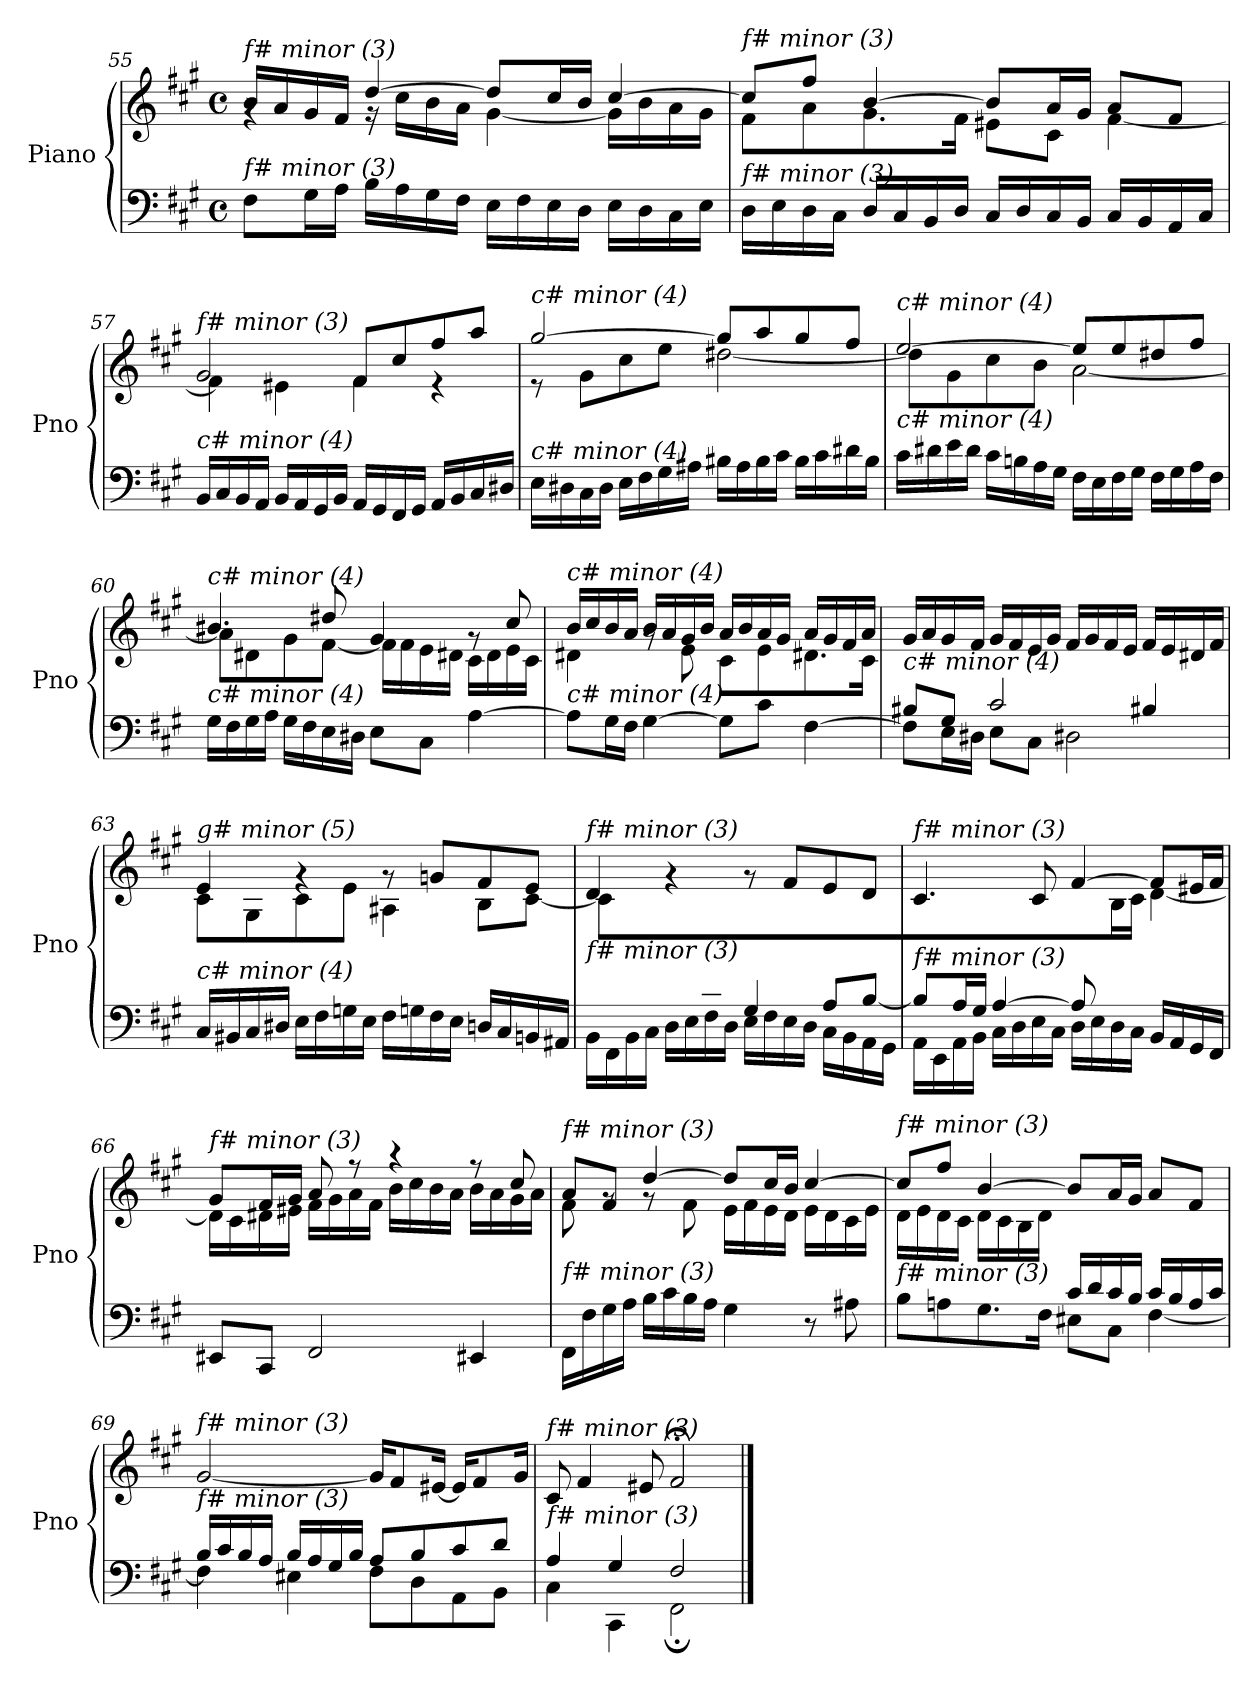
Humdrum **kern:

**kern	**kern
*part1	*part1
*staff2	*staff1
*I"Piano	*
*I'Pno	*
!!LO:LB:g=z
*clefF4	*clefG2
*k[f#c#g#]	*k[f#c#g#]
*M4/4	*M4/4
*met(c)	*met(c)
=55	=55
*	*^
!	!LO:TX:i:t=f# minor (3)	!
!LO:TX:i:t=f# minor (3)	!	!
8F#\L	16b/LL	4rg
.	16a/	.
16G#\L	16g#/	.
16A\JJ	16f#/JJ	.
16B\LL	[4dd/	16r
16A\	.	16cc#\LL
16G#\	.	16b\
16F#\JJ	.	16a\JJ
16E\LL	8dd/L]	[4g#\
16F#\	.	.
16E\	16cc#/L	.
16D\JJ	16b/JJ	.
16E\LL	[4cc#/	16g#\LL]
16D\	.	16b\
16C#\	.	16a\
16E\JJ	.	16g#\JJ
=56	=56	=56
!	!LO:TX:i:t=f# minor (3)	!
!LO:TX:i:t=f# minor (3)	!	!
16D\LL	8cc#/L]	8f#\L
16E\	.	.
16D\	8ff#/J	8a\
16C#\JJ	.	.
16D/LL	[4b/	8.g#\
16C#/	.	.
16BB/	.	.
16D/JJ	.	16f#\Jk
16C#/LL	8b/L]	8e#X\L
16D/	.	.
16C#/	16a/L	8c#\J
16BB/JJ	16g#/JJ	.
16C#/LL	8a/L	[4f#\
16BB/	.	.
16AA/	8f#/J	.
16C#/JJ	.	.
=57	=57	=57
!	!LO:TX:i:t=f# minor (3)	!
!LO:TX:i:t=c# minor (4)	!	!
16BB/LL	2g#/	4f#\]
16C#/	.	.
16BB/	.	.
16AA/JJ	.	.
16BB/LL	.	4e#X\
16AA/	.	.
16GG#/	.	.
16BB/JJ	.	.
16AA/LL	8f#/L	4f#\
16GG#/	.	.
16FF#/	8cc#/	.
16GG#/JJ	.	.
16AA/LL	8ff#/	4r
16BB/	.	.
16C#/	8aa/J	.
16D#X/JJ	.	.
!!LO:LB:g=z	!!
=58	=58	=58
!	!LO:TX:i:t=c# minor (4)	!
!LO:TX:i:t=c# minor (4)	!	!
16E\LL	[2gg#/	8r
16D#X\	.	.
16C#\	.	8g#\L
16D#\JJ	.	.
16E\LL	.	8cc#\
16F#\	.	.
16G#\	.	8ee\J
16A#X\JJ	.	.
16B#X\LL	8gg#/L]	[2dd#X\
16A#\	.	.
16B#\	8aa/	.
16c#\JJ	.	.
16B#\LL	8gg#/	.
16c#\	.	.
16d#X\	8ff#/J	.
16B#\JJ	.	.
=59	=59	=59
!	!LO:TX:i:t=c# minor (4)	!
!LO:TX:i:t=c# minor (4)	!	!
16c#\LL	[2ee/	8dd#\L]
16d#X\	.	.
16e\	.	8g#\
16d#\JJ	.	.
16c#\LL	.	8cc#\
16Bn\	.	.
16A\	.	8b\J
16G#\JJ	.	.
16F#\LL	8ee/L]	[2a\
16E\	.	.
16F#\	8ee/	.
16G#\JJ	.	.
16F#\LL	8dd#X/	.
16G#\	.	.
16A\	8ff#/J	.
16F#\JJ	.	.
=60	=60	=60
!	!LO:TX:i:t=c# minor (4)	!
!LO:TX:i:t=c# minor (4)	!	!
16G#\LL	4.b#X/	8a\L]
16F#\	.	.
16G#\	.	8d#X\
16A\JJ	.	.
16G#\LL	.	8g#\
16F#\	.	.
16E\	8dd#X/	[8f#\J
16D#X\JJ	.	.
8E\L	4g#/	16f#\LL]
.	.	16f#\
8C#\J	.	16e\
.	.	16d#X\JJ
[4A\	8rg	16c#\LL
.	.	16d#\
.	8cc#/	16e\
.	.	16c#\JJ
!!LO:PB:g=z	!!
=61	=61	=61
!	!LO:TX:i:t=c# minor (4)	!
!LO:TX:i:t=c# minor (4)	!	!
8A\L]	16b/LL	4d#X\
.	16cc#/	.
16G#\L	16b/	.
16F#\JJ	16a/JJ	.
[4G#\	16b/LL	8rg
.	16a/	.
.	16g#/	8e\
.	16b/JJ	.
8G#\L]	16a/LL	8c#\L
.	16b/	.
8c#\J	16a/	8e\
.	16g#/JJ	.
[4F#\	16a/LL	8.d#X\
.	16g#/	.
.	16f#/	.
.	16a/JJ	16c#\Jk
=62	=62	=62
*^	*	*
!	!	!LO:TX:i:t=c# minor (4)	!
!LO:TX:i:t=c# minor (4)	!	!	!
*	*	*v	*v
8B#X/L	8F#\L]	16g#/LL
.	.	16a/
8G#/J	16E\L	16g#/
.	16D#X\JJ	16f#/JJ
2c#/	8E\L	16g#/LL
.	.	16f#/
.	8C#\J	16e/
.	.	16g#/JJ
.	2D#X\	16f#/LL
.	.	16g#/
.	.	16f#/
.	.	16e/JJ
4B#X/	.	16f#/LL
.	.	16e/
.	.	16d#X/
.	.	16f#/JJ
*v	*v	*
=63	=63
*	*^
!	!LO:TX:i:t=g# minor (5)	!
!LO:TX:i:t=c# minor (4)	!	!
16C#/LL	4e/	8c#\L
16BB#X/	.	.
16C#/	.	8G#\
16D#X/JJ	.	.
16E\LL	4rg	8c#\
16F#\	.	.
16Gn\	.	8e\J
16E\JJ	.	.
16F#\LL	8rg	4A#X\
16Gn\	.	.
16F#\	8gn/L	.
16E\JJ	.	.
16Dn/LL	8f#/	8B\L
16C#/	.	.
16BBn/	8e/J	[8c#\J
16AA#X/JJ	.	.
!!LO:LB:g=z
=64	=64	=64
*^	*	*^
*	*^	*	*	*
!	!	!	!LO:TX:i:t=f# minor (3)	!	!
!LO:TX:i:t=f# minor (3)	!	!	!	!	!
8ryy	16BB\LL	2ryy	4d/	8c#\L]	2ryy
.	16FF#\	.	.	.	.
8F#/	16BB\	.	.	4.ryy	.
.	16C#\JJ	.	.	.	.
8B/	16D\LL	.	4rg	.	.
.	16E\	.	.	.	.
8d/J	16F#\	.	.	.	.
.	16D\JJ	.	.	.	.
2ryy	4G#/	16E\LL	8rg	2ryy	2ryy
.	.	16F#\	.	.	.
.	.	16E\	8f#/L	.	.
.	.	16D\JJ	.	.	.
.	8A/L	16C#\LL	8e/	.	.
.	.	16BB\	.	.	.
.	[8B/J	16AA\	8d/J	.	.
.	.	16GG#\JJ	.	.	.
=65	=65	=65	=65	=65	=65
!	!	!	!LO:TX:i:t=f# minor (3)	!	!
!LO:TX:i:t=f# minor (3)	!	!	!	!	!
4ryy	8B/L]	16AA\LL	4.c#/	4ryy	4ryy
.	.	16EE\	.	.	.
.	16A/L	16AA\	.	.	.
.	16G#/JJ	16BB\JJ	.	.	.
[4A/	16C#\LL	2.ryy	.	4.ryy	2.ryy
.	16D\	.	.	.	.
.	16E\	.	8c#/	.	.
.	16C#\JJ	.	.	.	.
8A/L]	16D\LL	.	[4f#/	.	.
.	16E\	.	.	.	.
4.ryy	16D\	.	.	16B\L	.
.	16C#\JJ	.	.	16c#\JJ	.
.	16BB/LL	.	8f#/L]	[4d\	.
.	16AA/	.	.	.	.
.	16GG#/	.	16e#X/L	.	.
.	16FF#/JJ	.	16f#/JJ	.	.
*	*v	*v	*	*	*
*	*	*	*v	*v
=66	=66	=66	=66
!	!	!LO:TX:i:t=f# minor (3)	!
!LO:TX:i:t=f# minor (3)	!	!	!
*v	*v	*	*
8EE#X/L	8g#/L	16d\LL]
.	.	16c#\
8CC#/J	16f#/L	16d#X\
.	16g#/JJ	16e#X\JJ
2FF#/	8a/	16f#\LL
.	.	16g#\
.	8r	16a\
.	.	16f#\JJ
.	4r	16b\LL
.	.	16cc#\
.	.	16b\
.	.	16a\JJ
4EE#X/	8r	16b\LL
.	.	16a\
.	8cc#/	16g#\
.	.	16a\JJ
!!LO:LB:g=z	!!
=67	=67	=67
!	!LO:TX:i:t=f# minor (3)	!
!LO:TX:i:t=f# minor (3)	!	!
16FF#\LL	8a/L	8f#\
16F#\	.	.
16G#\	8f#/J	8rg
16A\JJ	.	.
16B\LL	[4dd/	8rg
16c#\	.	.
16B\	.	8f#\
16A\JJ	.	.
4G#\	8dd/L]	16e\LL
.	.	16f#\
.	16cc#/L	16e\
.	16b/JJ	16d\JJ
8r	[4cc#/	16e\LL
.	.	16d\
8A#X\	.	16c#\
.	.	16e\JJ
=68	=68	=68
*^	*	*
!	!	!LO:TX:i:t=f# minor (3)	!
!LO:TX:i:t=f# minor (3)	!	!	!
2ryy	8B\L	8cc#/L]	16d\LL
.	.	.	16e\
.	8An\	8ff#/J	16d\
.	.	.	16c#\JJ
.	8.G#\	[4b/	16d\LL
.	.	.	16c#\
.	.	.	16B\
.	16F#\Jk	.	16d\JJ
16c#/LL	8E#X\L	8b/L]	2ryy
16d/	.	.	.
16c#/	8C#\J	16a/L	.
16B/JJ	.	16g#/JJ	.
16c#/LL	[4F#\	8a/L	.
16B/	.	.	.
16A/	.	8f#/J	.
16c#/JJ	.	.	.
*	*	*v	*v
=69	=69	=69
!	!	!LO:TX:i:t=f# minor (3)
!LO:TX:i:t=f# minor (3)	!	!
16B/LL	4F#\]	[2g#/
16c#/	.	.
16B/	.	.
16A/JJ	.	.
16B/LL	4E#X\	.
16A/	.	.
16G#/	.	.
16B/JJ	.	.
8A/L	8F#\L	16g#/KL]
.	.	8f#/
8B/	8D\	.
.	.	[16e#X/Jk
8c#/	8AA\	16e#/KL]
.	.	8f#/
8d/J	8BB\J	.
.	.	16g#/Jk
=70	=70	=70
!	!	!LO:TX:i:t=f# minor (3)
!LO:TX:i:t=f# minor (3)	!	!
4A/	4C#\	8c#/
.	.	4f#/
4G#/	4CC#\	.
.	.	8e#X/
2F#/	2FF#;\	2f#;</
*v	*v	*
==	==
*-	*-
